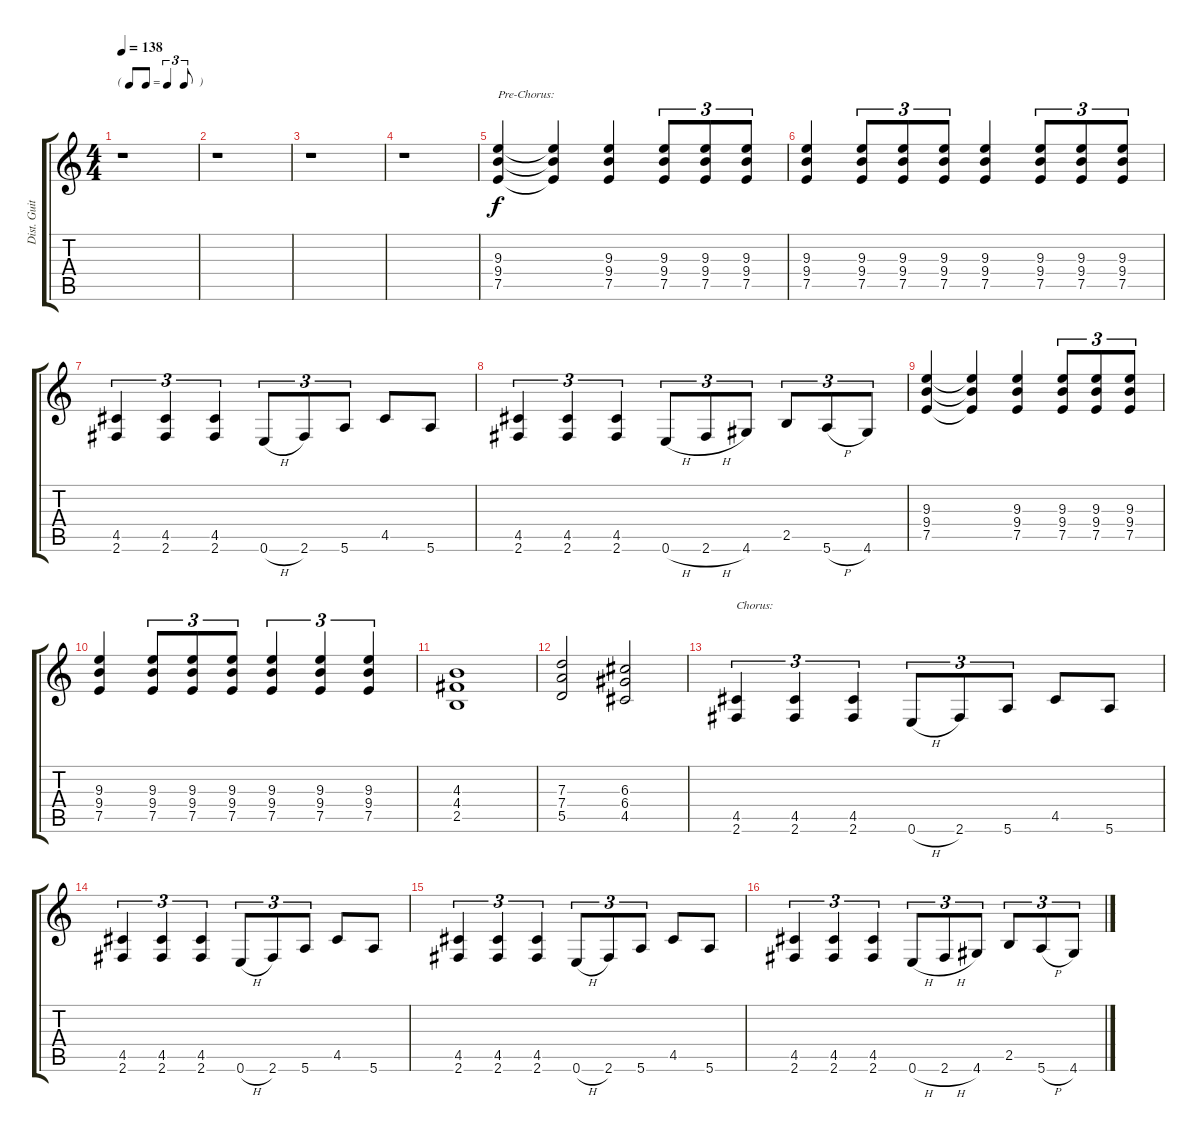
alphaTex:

\track ("Dist. Guitar 1" "Dist. Guit") {instrument overdrivenguitar}
\staff {score tabs}
\tuning (E4 B3 G3 D3 A2 E2) {hide}
\ts (4 4)
\tf triplet8th
\tempo 138
\clef g2
\ks c
r.1{dy f} |
r.1 |
r.1 |
r.1 |
(9.3 9.4 7.5).4{txt "Pre-Chorus:"} (9.3{t} 9.4{t} 7.5{t}).4 (9.3 9.4 7.5).4 (9.3 9.4 7.5).8{tu (3 2)} (9.3 9.4 7.5).8{tu (3 2)} (9.3 9.4 7.5).8{tu (3 2)} |
(9.3 9.4 7.5).4 (9.3 9.4 7.5).8{tu (3 2)} (9.3 9.4 7.5).8{tu (3 2)} (9.3 9.4 7.5).8{tu (3 2)} (9.3 9.4 7.5).4 (9.3 9.4 7.5).8{tu (3 2)} (9.3 9.4 7.5).8{tu (3 2)} (9.3 9.4 7.5).8{tu (3 2)} |
(4.5 2.6).4{tu (3 2)} (4.5 2.6).4{tu (3 2)} (4.5 2.6).4{tu (3 2)} 0.6{h}.8{tu (3 2)} 2.6.8{tu (3 2)} 5.6.8{tu (3 2)} 4.5.8 5.6.8 |
(4.5 2.6).4{tu (3 2)} (4.5 2.6).4{tu (3 2)} (4.5 2.6).4{tu (3 2)} 0.6{h}.8{tu (3 2)} 2.6{h}.8{tu (3 2)} 4.6.8{tu (3 2)} 2.5.8{tu (3 2)} 5.6{h}.8{tu (3 2)} 4.6.8{tu (3 2)} |
(9.3 9.4 7.5).4 (9.3{t} 9.4{t} 7.5{t}).4 (9.3 9.4 7.5).4 (9.3 9.4 7.5).8{tu (3 2)} (9.3 9.4 7.5).8{tu (3 2)} (9.3 9.4 7.5).8{tu (3 2)} |
(9.3 9.4 7.5).4 (9.3 9.4 7.5).8{tu (3 2)} (9.3 9.4 7.5).8{tu (3 2)} (9.3 9.4 7.5).8{tu (3 2)} (9.3 9.4 7.5).4{tu (3 2)} (9.3 9.4 7.5).4{tu (3 2)} (9.3 9.4 7.5).4{tu (3 2)} |
(4.3 4.4 2.5).1 |
(7.3 7.4 5.5).2 (6.3 6.4 4.5).2 |
(4.5 2.6).4{tu (3 2) txt "Chorus:"} (4.5 2.6).4{tu (3 2)} (4.5 2.6).4{tu (3 2)} 0.6{h}.8{tu (3 2)} 2.6.8{tu (3 2)} 5.6.8{tu (3 2)} 4.5.8 5.6.8 |
(4.5 2.6).4{tu (3 2)} (4.5 2.6).4{tu (3 2)} (4.5 2.6).4{tu (3 2)} 0.6{h}.8{tu (3 2)} 2.6.8{tu (3 2)} 5.6.8{tu (3 2)} 4.5.8 5.6.8 |
(4.5 2.6).4{tu (3 2)} (4.5 2.6).4{tu (3 2)} (4.5 2.6).4{tu (3 2)} 0.6{h}.8{tu (3 2)} 2.6.8{tu (3 2)} 5.6.8{tu (3 2)} 4.5.8 5.6.8 |
(4.5 2.6).4{tu (3 2)} (4.5 2.6).4{tu (3 2)} (4.5 2.6).4{tu (3 2)} 0.6{h}.8{tu (3 2)} 2.6{h}.8{tu (3 2)} 4.6.8{tu (3 2)} 2.5.8{tu (3 2)} 5.6{h}.8{tu (3 2)} 4.6.8{tu (3 2)}
